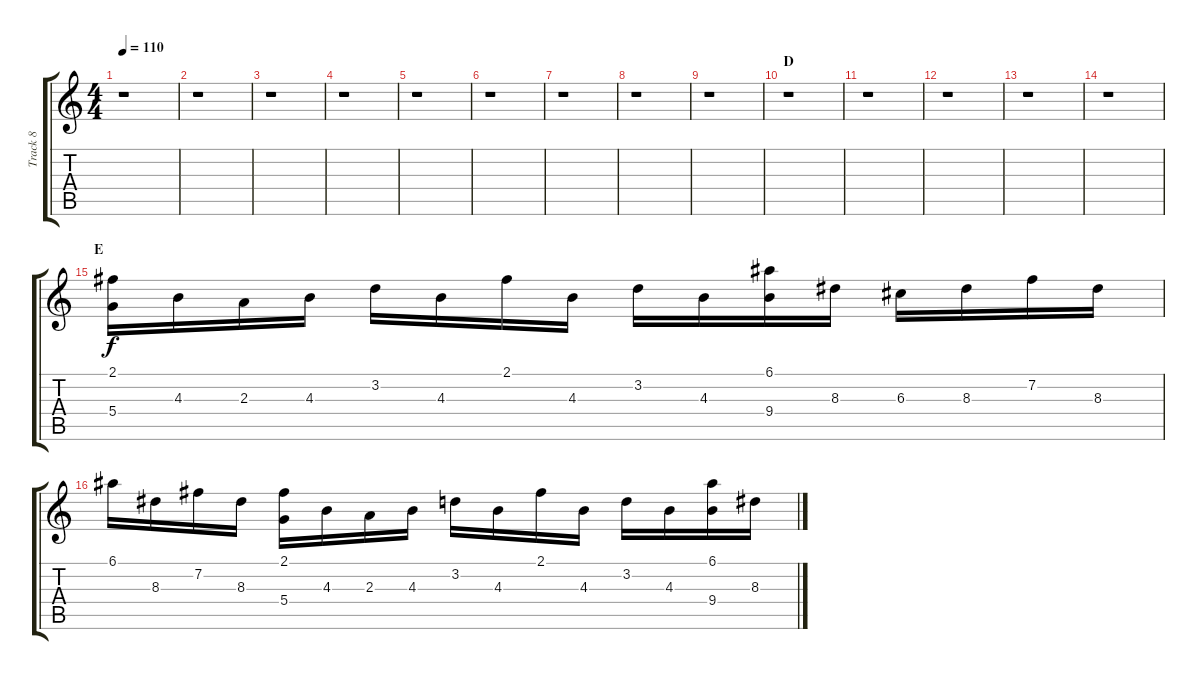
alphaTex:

\track ("Track 8" "Track 8") {instrument acousticguitarsteel}
\staff {score tabs}
\tuning (E4 B3 G3 D3 A2 E2) {hide}
\ts (4 4)
\tempo 110
\clef g2
\ks c
r.1{dy f} |
r.1 |
r.1 |
r.1 |
r.1 |
r.1 |
r.1 |
r.1 |
r.1 |
\section ("" "D")
r.1 |
r.1 |
r.1 |
r.1 |
r.1 |
\section ("" "E")
(2.1 5.4).16 4.3.16 2.3.16 4.3.16 3.2.16 4.3.16 2.1.16 4.3.16 3.2.16 4.3.16 (6.1 9.4).16 8.3.16 6.3.16 8.3.16 7.2.16 8.3.16 |
6.1.16 8.3.16 7.2.16 8.3.16 (2.1 5.4).16 4.3.16 2.3.16 4.3.16 3.2.16 4.3.16 2.1.16 4.3.16 3.2.16 4.3.16 (6.1 9.4).16 8.3.16
